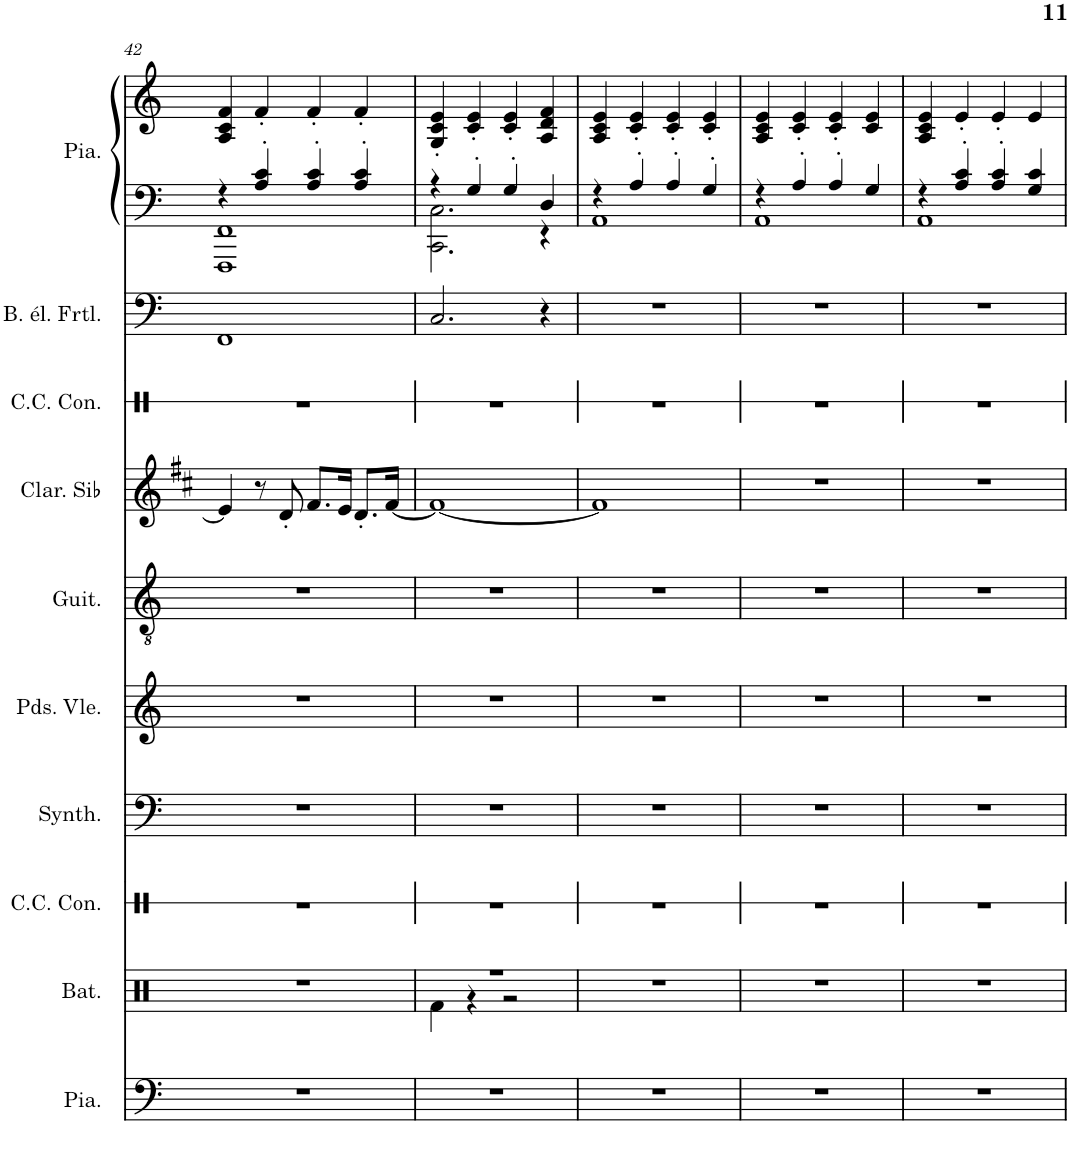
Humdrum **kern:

**kern	**kern	**kern	**kern	**kern	**kern	**kern	**kern	**kern	**kern	**kern
*part10	*part9	*part8	*part7	*part6	*part5	*part4	*part3	*part2	*part1	*part1
*staff11	*staff10	*staff9	*staff8	*staff7	*staff6	*staff5	*staff4	*staff3	*staff2	*staff1
*I"Piano	*I"Batterie	*I"Caisse claire de concert	*I"Synthétiseur Pad	*I"Pardessus de viole	*I"Guitare acoustique	*I"Clarinette en Sib	*I"Caisse claire de concert	*I"Basse électrique fretless	*I"Piano, Stay	*
*I'Pia.	*I'Bat.	*I'C.C. Con.	*I'Synth.	*I'Pds. Vle.	*I'Guit.	*I'Clar. Sib	*I'C.C. Con.	*I'B. él. Frtl.	*I'Pia.	*
!!LO:PB:g=z
*clefF4	*clefX	*clefX	*clefF4	*clefG2	*clefGv2	*clefG2	*clefX	*clefF4	*clefF4	*clefG2
*	*	*	*	*	*	*Trd1c2	*	*Trd7c12	*	*
*k[]	*k[]	*k[]	*k[]	*k[]	*k[]	*k[f#c#]	*k[]	*k[]	*k[]	*k[]
*M4/4	*M4/4	*M4/4	*M4/4	*M4/4	*M4/4	*M4/4	*M4/4	*M4/4	*M4/4	*M4/4
=42	=42	=42	=42	=42	=42	=42	=42	=42	=42	=42
*	*	*	*	*	*	*	*	*	*^	*
1r	1r	1r	1r	1r	1r	4e/]	1r	1FF	4r	1FFF 1FF	4A/ 4c/ 4f/
.	.	.	.	.	.	8r	.	.	4A/' 4c/'	.	4f'/
.	.	.	.	.	.	8d'/	.	.	.	.	.
.	.	.	.	.	.	8.f#/L	.	.	4A/' 4c/'	.	4f'/
.	.	.	.	.	.	16e/Jk	.	.	.	.	.
.	.	.	.	.	.	8.d'/L	.	.	4A/' 4c/'	.	4f'/
.	.	.	.	.	.	[16f#/Jk	.	.	.	.	.
=43	=43	=43	=43	=43	=43	=43	=43	=43	=43	=43	=43
*	*^	*	*	*	*	*	*	*	*	*	*
1r	1r	4Rf\	1r	1r	1r	1r	1f#_	1r	2.C/	4r	2.CC\ 2.C\	4G/' 4c/' 4e/'
.	.	4r	.	.	.	.	.	.	.	4G'/	.	4c/' 4e/'
.	.	2r	.	.	.	.	.	.	.	4G'/	.	4c/' 4e/'
.	.	.	.	.	.	.	.	.	4r	4D/	4r	4A/ 4d/ 4f/
*	*v	*v	*	*	*	*	*	*	*	*	*	*
=44	=44	=44	=44	=44	=44	=44	=44	=44	=44	=44	=44
1r	1r	1r	1r	1r	1r	1f#]	1r	1r	4r	1AA	4A/ 4c/ 4e/
.	.	.	.	.	.	.	.	.	4A'/	.	4c/' 4e/'
.	.	.	.	.	.	.	.	.	4A'/	.	4c/' 4e/'
.	.	.	.	.	.	.	.	.	4G'/	.	4c/' 4e/'
=45	=45	=45	=45	=45	=45	=45	=45	=45	=45	=45	=45
1r	1r	1r	1r	1r	1r	1r	1r	1r	4r	1AA	4A/ 4c/ 4e/
.	.	.	.	.	.	.	.	.	4A'/	.	4c/' 4e/'
.	.	.	.	.	.	.	.	.	4A'/	.	4c/' 4e/'
.	.	.	.	.	.	.	.	.	4G/	.	4c/ 4e/
=46	=46	=46	=46	=46	=46	=46	=46	=46	=46	=46	=46
1r	1r	1r	1r	1r	1r	1r	1r	1r	4r	1AA	4A/ 4c/ 4e/
.	.	.	.	.	.	.	.	.	4A/' 4c/'	.	4e'/
.	.	.	.	.	.	.	.	.	4A/' 4c/'	.	4e'/
.	.	.	.	.	.	.	.	.	4G/ 4c/	.	4e/
*	*	*	*	*	*	*	*	*	*v	*v	*
=	=	=	=	=	=	=	=	=	=	=
*-	*-	*-	*-	*-	*-	*-	*-	*-	*-	*-
